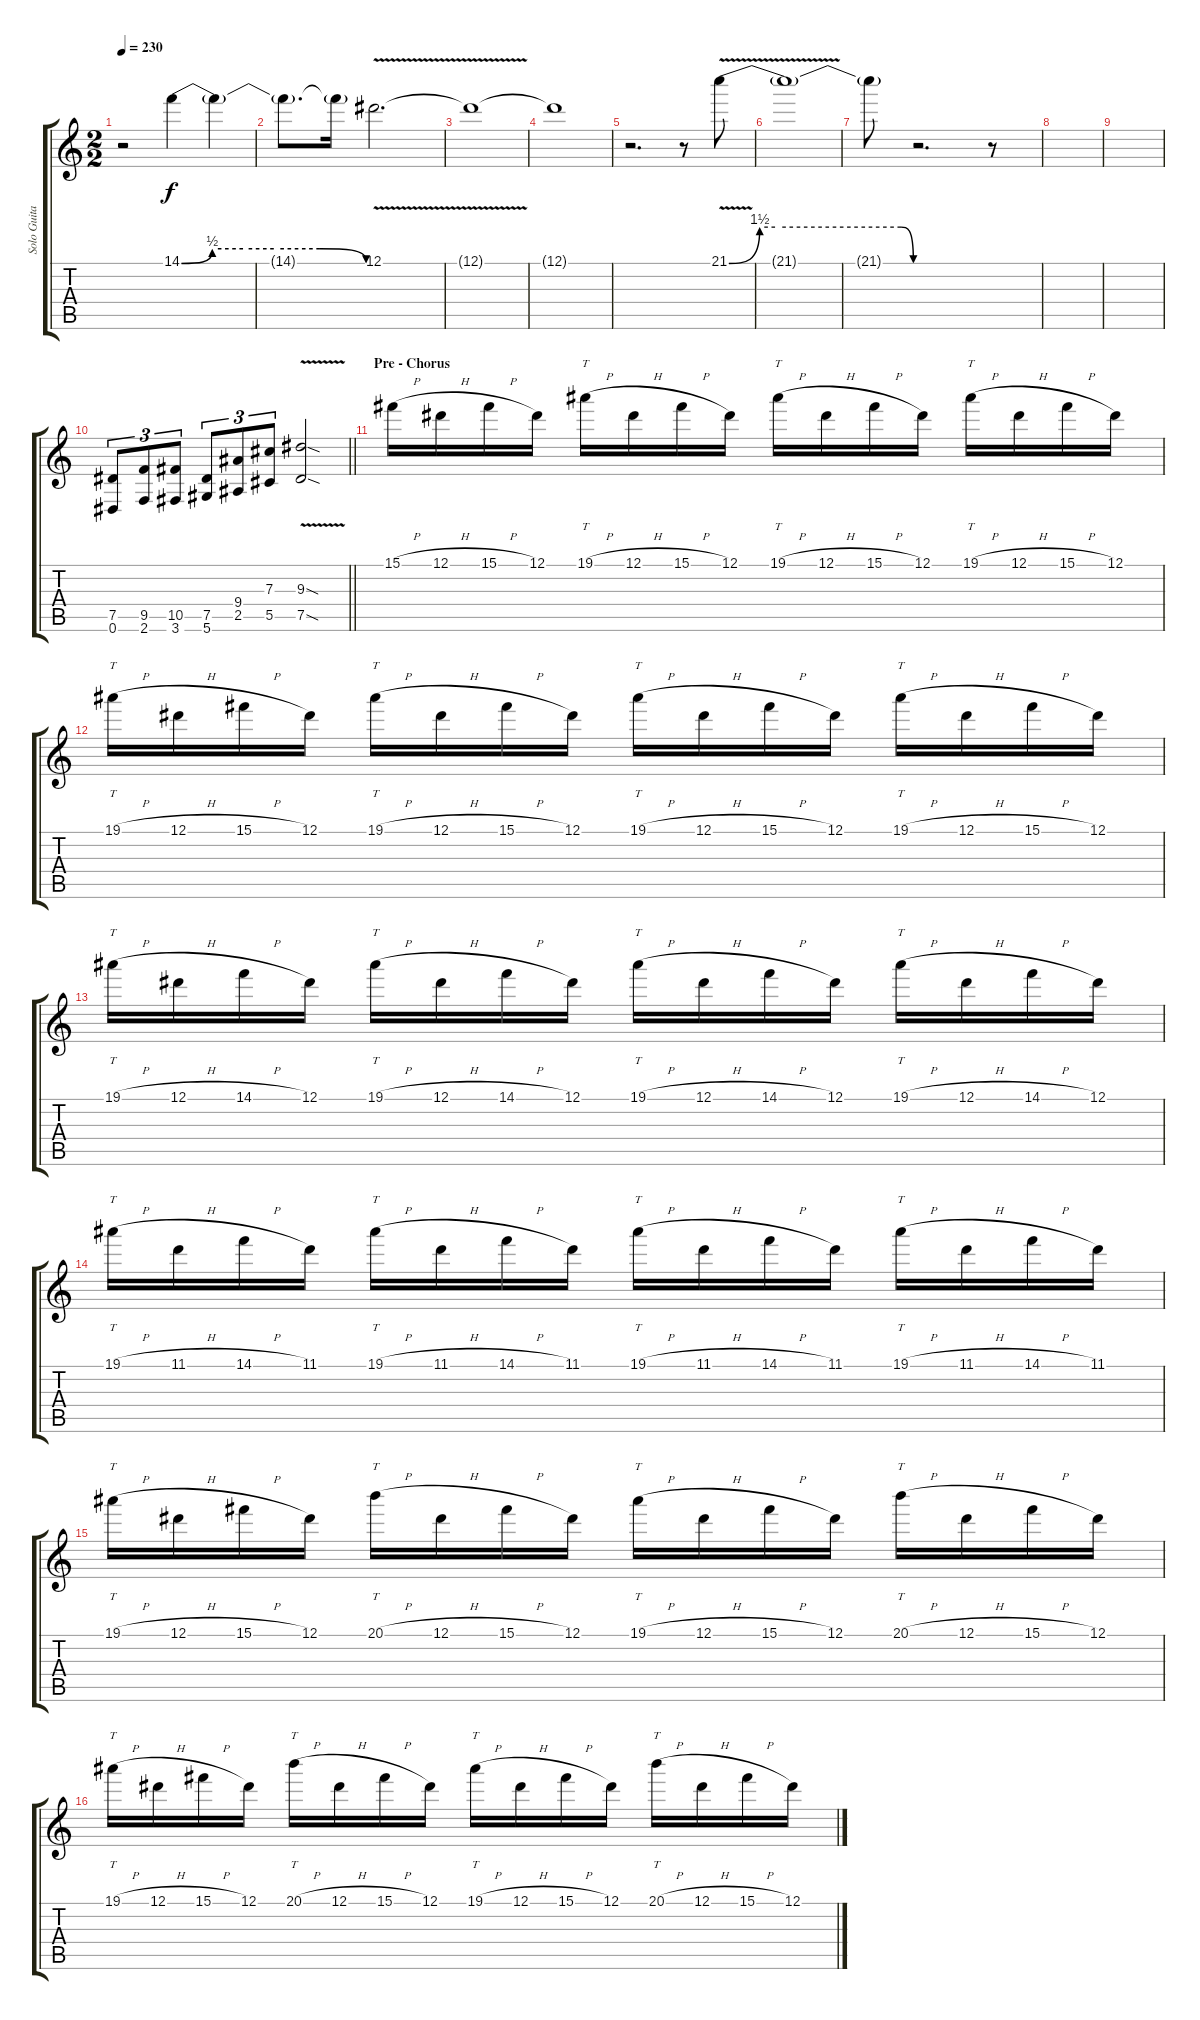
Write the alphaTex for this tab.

\track ("Solo Guitar (Malmsteen)" "Solo Guita") {instrument distortionguitar}
\staff {score tabs}
\tuning (Eb4 Bb3 Gb3 Db3 Ab2 Eb2) {hide}
\ts (2 2)
\tempo 230
\clef g2
\ks c
r.2{dy f} 14.1{be (custom 0 0 10 2 20 2 30 2 45 2 60 0)}.4{volume 13} 14.1{t}.4 |
14.1{t}.8{d} 14.1{t}.16 12.1{v}.2{d volume 5} |
12.1{t}.1 |
12.1{t}.1 |
r.2{d} r.8 21.1{be (custom 0 0 10 6 15 6 56 6 60 0) v}.8{volume 13} |
21.1{t}.1 |
21.1{t}.8 r.2{d} r.8 |
|
|
\barLineRight lightlight
(7.5 0.6).8{tu (3 2)} (9.5 2.6).8{tu (3 2)} (10.5 3.6).8{tu (3 2)} (7.5 5.6).8{tu (3 2)} (9.4 2.5).8{tu (3 2)} (7.3 5.5).8{tu (3 2)} (9.3{v sod} 7.5{v sod}).2 |
\section ("" "Pre - Chorus")
15.1{h}.16 12.1{h}.16 15.1{h}.16 12.1.16 19.1{h}.16{tt} 12.1{h}.16 15.1{h}.16 12.1.16 19.1{h}.16{tt} 12.1{h}.16 15.1{h}.16 12.1.16 19.1{h}.16{tt} 12.1{h}.16 15.1{h}.16 12.1.16 |
19.1{h}.16{tt} 12.1{h}.16 15.1{h}.16 12.1.16 19.1{h}.16{tt} 12.1{h}.16 15.1{h}.16 12.1.16 19.1{h}.16{tt} 12.1{h}.16 15.1{h}.16 12.1.16 19.1{h}.16{tt} 12.1{h}.16 15.1{h}.16 12.1.16 |
19.1{h}.16{tt} 12.1{h}.16 14.1{h}.16 12.1.16 19.1{h}.16{tt} 12.1{h}.16 14.1{h}.16 12.1.16 19.1{h}.16{tt} 12.1{h}.16 14.1{h}.16 12.1.16 19.1{h}.16{tt} 12.1{h}.16 14.1{h}.16 12.1.16 |
19.1{h}.16{tt} 11.1{h}.16 14.1{h}.16 11.1.16 19.1{h}.16{tt} 11.1{h}.16 14.1{h}.16 11.1.16 19.1{h}.16{tt} 11.1{h}.16 14.1{h}.16 11.1.16 19.1{h}.16{tt} 11.1{h}.16 14.1{h}.16 11.1.16 |
19.1{h}.16{tt} 12.1{h}.16 15.1{h}.16 12.1.16 20.1{h}.16{tt} 12.1{h}.16 15.1{h}.16 12.1.16 19.1{h}.16{tt} 12.1{h}.16 15.1{h}.16 12.1.16 20.1{h}.16{tt} 12.1{h}.16 15.1{h}.16 12.1.16 |
19.1{h}.16{tt} 12.1{h}.16 15.1{h}.16 12.1.16 20.1{h}.16{tt} 12.1{h}.16 15.1{h}.16 12.1.16 19.1{h}.16{tt} 12.1{h}.16 15.1{h}.16 12.1.16 20.1{h}.16{tt} 12.1{h}.16 15.1{h}.16 12.1.16
